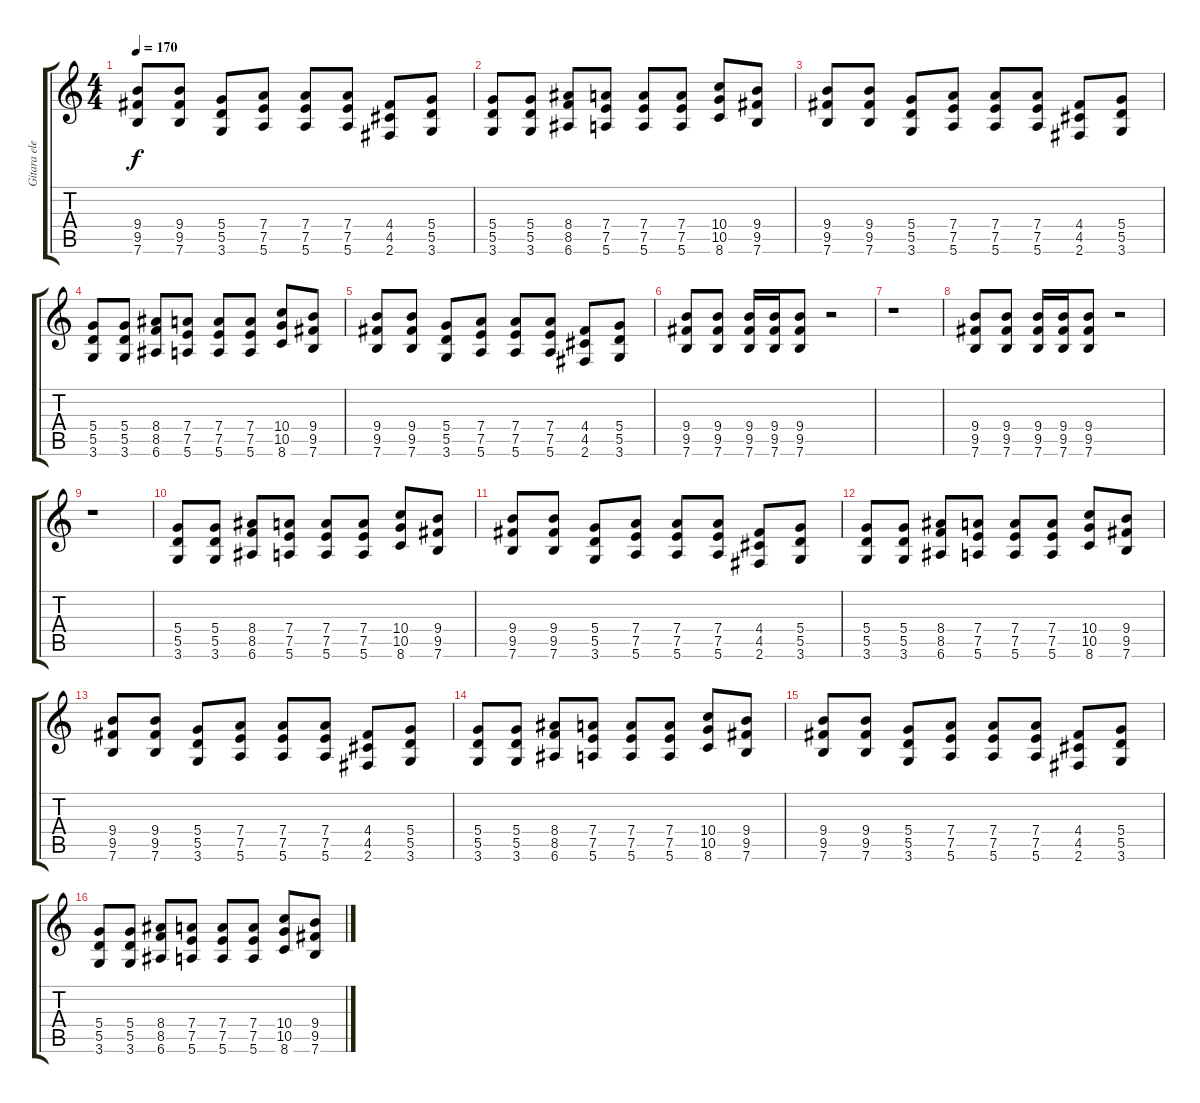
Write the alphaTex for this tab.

\track ("Gitara elektryczna II" "Gitara ele") {instrument distortionguitar}
\staff {score tabs}
\tuning (E4 B3 G3 D3 A2 E2) {hide}
\ts (4 4)
\tempo 170
\clef g2
\ks c
(9.4 9.5 7.6).8{dy f} (9.4 9.5 7.6).8 (5.4 5.5 3.6).8 (7.4 7.5 5.6).8 (7.4 7.5 5.6).8 (7.4 7.5 5.6).8 (4.4 4.5 2.6).8 (5.4 5.5 3.6).8 |
(5.4 5.5 3.6).8 (5.4 5.5 3.6).8 (8.4 8.5 6.6).8 (7.4 7.5 5.6).8 (7.4 7.5 5.6).8 (7.4 7.5 5.6).8 (10.4 10.5 8.6).8 (9.4 9.5 7.6).8 |
(9.4 9.5 7.6).8 (9.4 9.5 7.6).8 (5.4 5.5 3.6).8 (7.4 7.5 5.6).8 (7.4 7.5 5.6).8 (7.4 7.5 5.6).8 (4.4 4.5 2.6).8 (5.4 5.5 3.6).8 |
(5.4 5.5 3.6).8 (5.4 5.5 3.6).8 (8.4 8.5 6.6).8 (7.4 7.5 5.6).8 (7.4 7.5 5.6).8 (7.4 7.5 5.6).8 (10.4 10.5 8.6).8 (9.4 9.5 7.6).8 |
(9.4 9.5 7.6).8 (9.4 9.5 7.6).8 (5.4 5.5 3.6).8 (7.4 7.5 5.6).8 (7.4 7.5 5.6).8 (7.4 7.5 5.6).8 (4.4 4.5 2.6).8 (5.4 5.5 3.6).8 |
(9.4 9.5 7.6).8 (9.4 9.5 7.6).8 (9.4 9.5 7.6).16 (9.4 9.5 7.6).16 (9.4 9.5 7.6).8 r.2 |
r.1 |
(9.4 9.5 7.6).8 (9.4 9.5 7.6).8 (9.4 9.5 7.6).16 (9.4 9.5 7.6).16 (9.4 9.5 7.6).8 r.2 |
r.1 |
(5.4 5.5 3.6).8 (5.4 5.5 3.6).8 (8.4 8.5 6.6).8 (7.4 7.5 5.6).8 (7.4 7.5 5.6).8 (7.4 7.5 5.6).8 (10.4 10.5 8.6).8 (9.4 9.5 7.6).8 |
(9.4 9.5 7.6).8 (9.4 9.5 7.6).8 (5.4 5.5 3.6).8 (7.4 7.5 5.6).8 (7.4 7.5 5.6).8 (7.4 7.5 5.6).8 (4.4 4.5 2.6).8 (5.4 5.5 3.6).8 |
(5.4 5.5 3.6).8 (5.4 5.5 3.6).8 (8.4 8.5 6.6).8 (7.4 7.5 5.6).8 (7.4 7.5 5.6).8 (7.4 7.5 5.6).8 (10.4 10.5 8.6).8 (9.4 9.5 7.6).8 |
(9.4 9.5 7.6).8 (9.4 9.5 7.6).8 (5.4 5.5 3.6).8 (7.4 7.5 5.6).8 (7.4 7.5 5.6).8 (7.4 7.5 5.6).8 (4.4 4.5 2.6).8 (5.4 5.5 3.6).8 |
(5.4 5.5 3.6).8 (5.4 5.5 3.6).8 (8.4 8.5 6.6).8 (7.4 7.5 5.6).8 (7.4 7.5 5.6).8 (7.4 7.5 5.6).8 (10.4 10.5 8.6).8 (9.4 9.5 7.6).8 |
(9.4 9.5 7.6).8 (9.4 9.5 7.6).8 (5.4 5.5 3.6).8 (7.4 7.5 5.6).8 (7.4 7.5 5.6).8 (7.4 7.5 5.6).8 (4.4 4.5 2.6).8 (5.4 5.5 3.6).8 |
(5.4 5.5 3.6).8 (5.4 5.5 3.6).8 (8.4 8.5 6.6).8 (7.4 7.5 5.6).8 (7.4 7.5 5.6).8 (7.4 7.5 5.6).8 (10.4 10.5 8.6).8 (9.4 9.5 7.6).8
